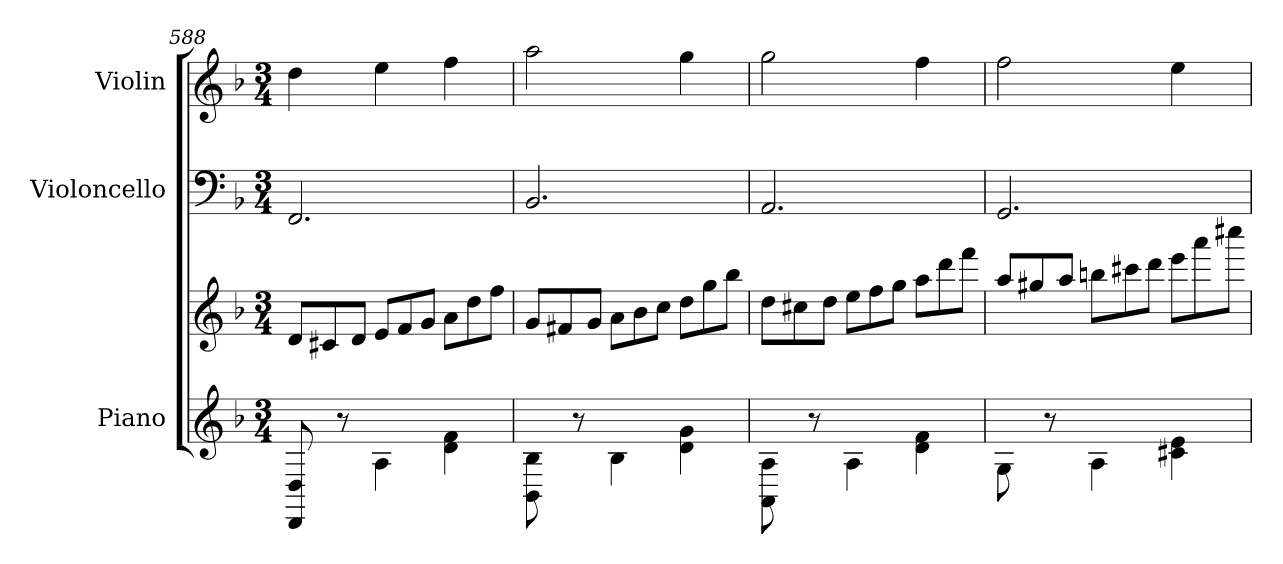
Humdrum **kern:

**kern	**kern	**kern	**kern
*part3	*part3	*part2	*part1
*staff4	*staff3	*staff2	*staff1
*I"Piano	*	*I"Violoncello	*I"Violin
*I'Pno	*	*I'Vc	*I'Vln
*clefG2	*clefG2	*clefF4	*clefG2
*k[b-]	*k[b-]	*k[b-]	*k[b-]
*M3/4	*M3/4	*M3/4	*M3/4
*	*Xtuplet	*	*
=588	=588	=588	=588
8DD/ 8D/	12d/L	2.FF/	4dd\
.	12c#X/	.	.
8r	.	.	.
.	12d/J	.	.
4A\	12e/L	.	4ee\
.	12f/	.	.
.	12g/J	.	.
4d\ 4f\	12a\L	.	4ff\
.	12dd\	.	.
.	12ff\J	.	.
=589	=589	=589	=589
8BB-\ 8B-\	12g/L	2.BB-/	2aa\
.	12f#X/	.	.
8r	.	.	.
.	12g/J	.	.
4B-\	12a\L	.	.
.	12b-\	.	.
.	12cc\J	.	.
4d\ 4g\	12dd\L	.	4gg\
.	12gg\	.	.
.	12bb-\J	.	.
=590	=590	=590	=590
8AA\ 8A\	12dd\L	2.AA/	2gg\
.	12cc#X\	.	.
8r	.	.	.
.	12dd\J	.	.
4A\	12ee\L	.	.
.	12ff\	.	.
.	12gg\J	.	.
4d\ 4f\	12aa\L	.	4ff\
.	12ddd\	.	.
.	12fff\J	.	.
!!LO:PB:g=z
=591	=591	=591	=591
8G\	12aa/L	2.GG/	2ff\
.	12gg#X/	.	.
8r	.	.	.
.	12aa/J	.	.
4A\	12bbn\L	.	.
.	12ccc#X\	.	.
.	12ddd\J	.	.
4c#X\ 4e\	12eee\L	.	4ee\
.	12aaa\	.	.
.	12cccc#X\J	.	.
=	=	=	=
*-	*-	*-	*-
